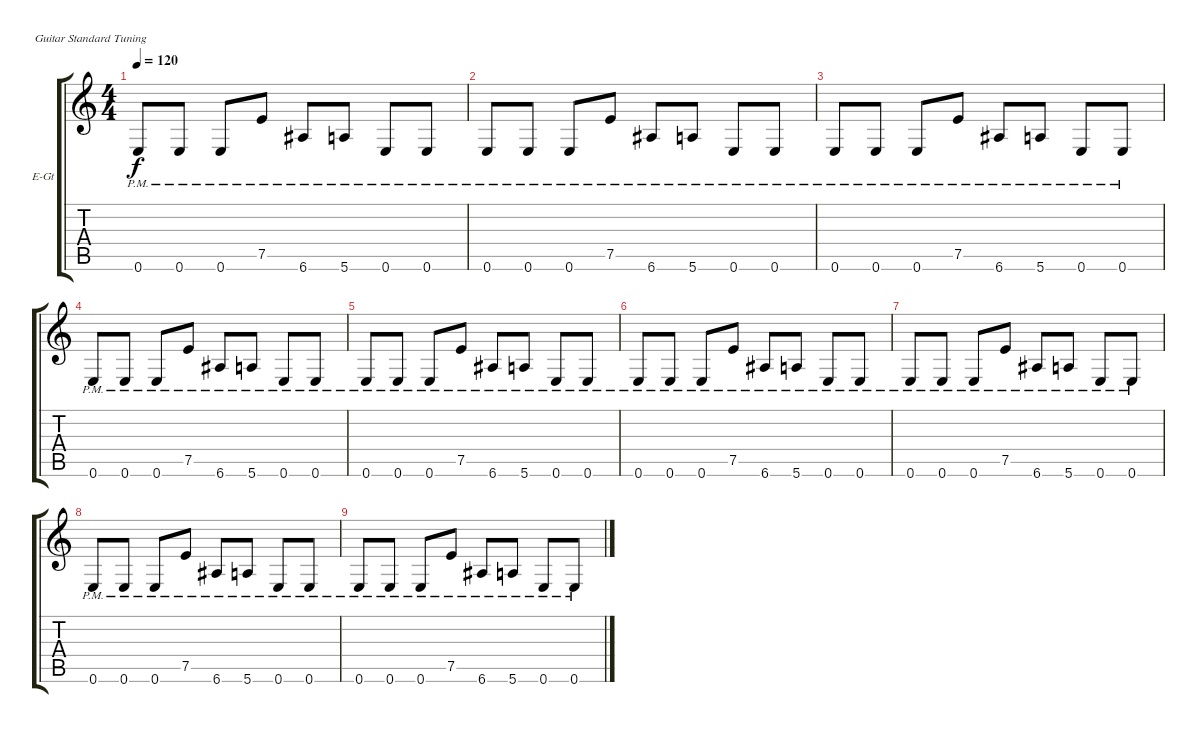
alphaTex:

\bracketExtendMode groupsimilarinstruments
\firstSystemTrackNameOrientation horizontal
\otherSystemsTrackNameOrientation horizontal
\track ("James Rythm 2" "E-Gt") {instrument distortionguitar}
\staff {score tabs}
\tuning (E4 B3 G3 D3 A2 E2)
\ts (4 4)
\tempo 120
\clef g2
\ks c
0.6{pm}.8{dy f} 0.6{pm}.8 0.6{pm}.8 7.5{pm}.8 6.6{pm}.8 5.6{pm}.8 0.6{pm}.8 0.6{pm}.8 |
0.6{pm}.8 0.6{pm}.8 0.6{pm}.8 7.5{pm}.8 6.6{pm}.8 5.6{pm}.8 0.6{pm}.8 0.6{pm}.8 |
0.6{pm}.8 0.6{pm}.8 0.6{pm}.8 7.5{pm}.8 6.6{pm}.8 5.6{pm}.8 0.6{pm}.8 0.6{pm}.8 |
0.6{pm}.8 0.6{pm}.8 0.6{pm}.8 7.5{pm}.8 6.6{pm}.8 5.6{pm}.8 0.6{pm}.8 0.6{pm}.8 |
0.6{pm}.8 0.6{pm}.8 0.6{pm}.8 7.5{pm}.8 6.6{pm}.8 5.6{pm}.8 0.6{pm}.8 0.6{pm}.8 |
0.6{pm}.8 0.6{pm}.8 0.6{pm}.8 7.5{pm}.8 6.6{pm}.8 5.6{pm}.8 0.6{pm}.8 0.6{pm}.8 |
0.6{pm}.8 0.6{pm}.8 0.6{pm}.8 7.5{pm}.8 6.6{pm}.8 5.6{pm}.8 0.6{pm}.8 0.6{pm}.8 |
0.6{pm}.8 0.6{pm}.8 0.6{pm}.8 7.5{pm}.8 6.6{pm}.8 5.6{pm}.8 0.6{pm}.8 0.6{pm}.8 |
0.6{pm}.8 0.6{pm}.8 0.6{pm}.8 7.5{pm}.8 6.6{pm}.8 5.6{pm}.8 0.6{pm}.8 0.6{pm}.8
